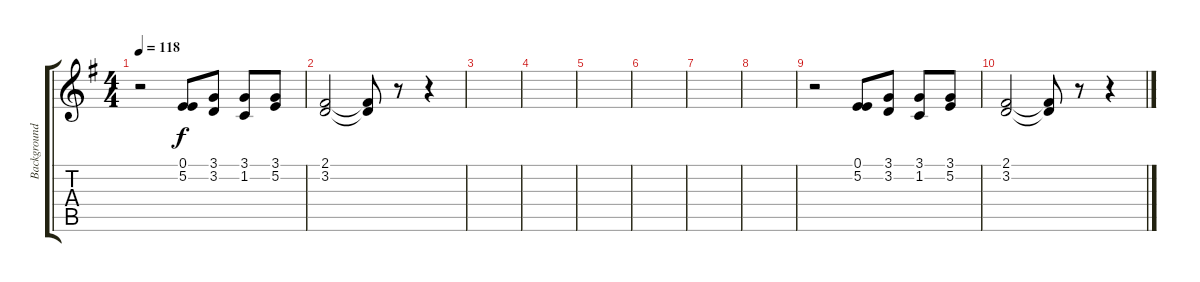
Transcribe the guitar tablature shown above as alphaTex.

\track ("Background Vocal" "Background") {instrument choiraahs}
\staff {score tabs}
\tuning (E4 B3 G3 D3 A2 E2) {hide}
\ts (4 4)
\tempo 118
\clef g2
\ks g
r.2{dy f} (0.1 5.2).8 (3.1 3.2).8 (3.1 1.2).8 (3.1 5.2).8 |
(2.1 3.2).2 (2.1{t} 3.2{t}).8 r.8 r.4 |
|
|
|
|
|
|
r.2 (0.1 5.2).8 (3.1 3.2).8 (3.1 1.2).8 (3.1 5.2).8 |
(2.1 3.2).2 (2.1{t} 3.2{t}).8 r.8 r.4
